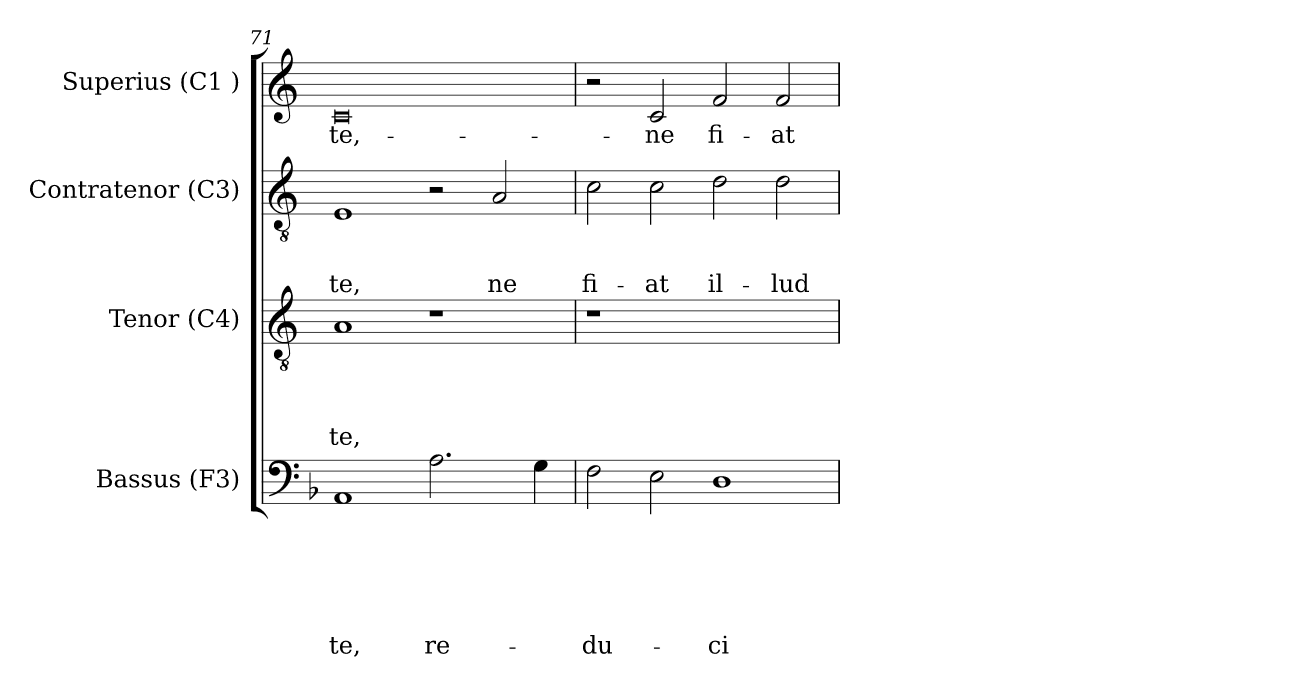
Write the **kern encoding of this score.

**kern	**text	**text	**text	**text	**text	**text	**kern	**text	**text	**text	**text	**kern	**text	**text	**text	**kern	**text
*part4	*part4	*part4	*part4	*part4	*part4	*part4	*part3	*part3	*part3	*part3	*part3	*part2	*part2	*part2	*part2	*part1	*part1
*staff4	*staff4	*staff4	*staff4	*staff4	*staff4	*staff4	*staff3	*staff3	*staff3	*staff3	*staff3	*staff2	*staff2	*staff2	*staff2	*staff1	*staff1
*I"Bassus (F3)	*	*	*	*	*	*	*I"Tenor (C4)	*	*	*	*	*I"Contratenor (C3)	*	*	*	*I"Superius (C1 )	*
*I'Bass.	*	*	*	*	*	*	*I'T.	*	*	*	*	*I'C.	*	*	*	*I'S.	*
*clefF4	*	*	*	*	*	*	*clefGv2	*	*	*	*	*clefGv2	*	*	*	*clefG2	*
*k[b-]	*	*	*	*	*	*	*k[]	*	*	*	*	*k[]	*	*	*	*k[]	*
*F:	*	*	*	*	*	*	*C:	*	*	*	*	*C:	*	*	*	*C:	*
=71	=71	=71	=71	=71	=71	=71	=71	=71	=71	=71	=71	=71	=71	=71	=71	=71	=71
!	!	!	!	!	!	!LO:LY:b	!	!	!	!	!LO:LY:b	!	!	!	!LO:LY:b	!	!LO:LY:b
1AA	.	.	.	.	.	-te,	1A	.	.	.	-te,	1E	.	.	-te,	0c	-te,-
!	!	!	!	!	!	!LO:LY:b	!	!	!	!	!	!	!	!	!	!	!
2.A\	.	.	.	.	.	re-	1r	.	.	.	.	2r	.	.	.	.	.
!	!	!	!	!	!	!	!	!	!	!	!	!	!	!	!LO:LY:b	!	!
.	.	.	.	.	.	.	.	.	.	.	.	2A/	.	.	ne	.	.
4G\	.	.	.	.	.	.	.	.	.	.	.	.	.	.	.	.	.
=72	=72	=72	=72	=72	=72	=72	=72	=72	=72	=72	=72	=72	=72	=72	=72	=72	=72
!	!	!	!	!	!	!LO:LY:b	!LO:N:vis=1	!	!	!	!	!	!	!	!LO:LY:b	!	!
2F\	.	.	.	.	.	-du-	1r	.	.	.	.	2c\	.	.	fi-	2r	.
!	!	!	!	!	!	!	!	!	!	!	!	!	!	!	!LO:LY:b	!	!LO:LY:b
2E\	.	.	.	.	.	.	.	.	.	.	.	2c\	.	.	-at	2c/	-ne
!	!	!	!	!	!	!LO:LY:b	!	!	!	!	!	!	!	!	!LO:LY:b	!	!LO:LY:b
1D	.	.	.	.	.	-ci-	1ryy	.	.	.	.	2d\	.	.	il-	2f/	fi-
!	!	!	!	!	!	!	!	!	!	!	!	!	!	!	!LO:LY:b	!	!LO:LY:b
.	.	.	.	.	.	.	.	.	.	.	.	2d\	.	.	-lud	2f/	-at
=	=	=	=	=	=	=	=	=	=	=	=	=	=	=	=	=	=
*-	*-	*-	*-	*-	*-	*-	*-	*-	*-	*-	*-	*-	*-	*-	*-	*-	*-
